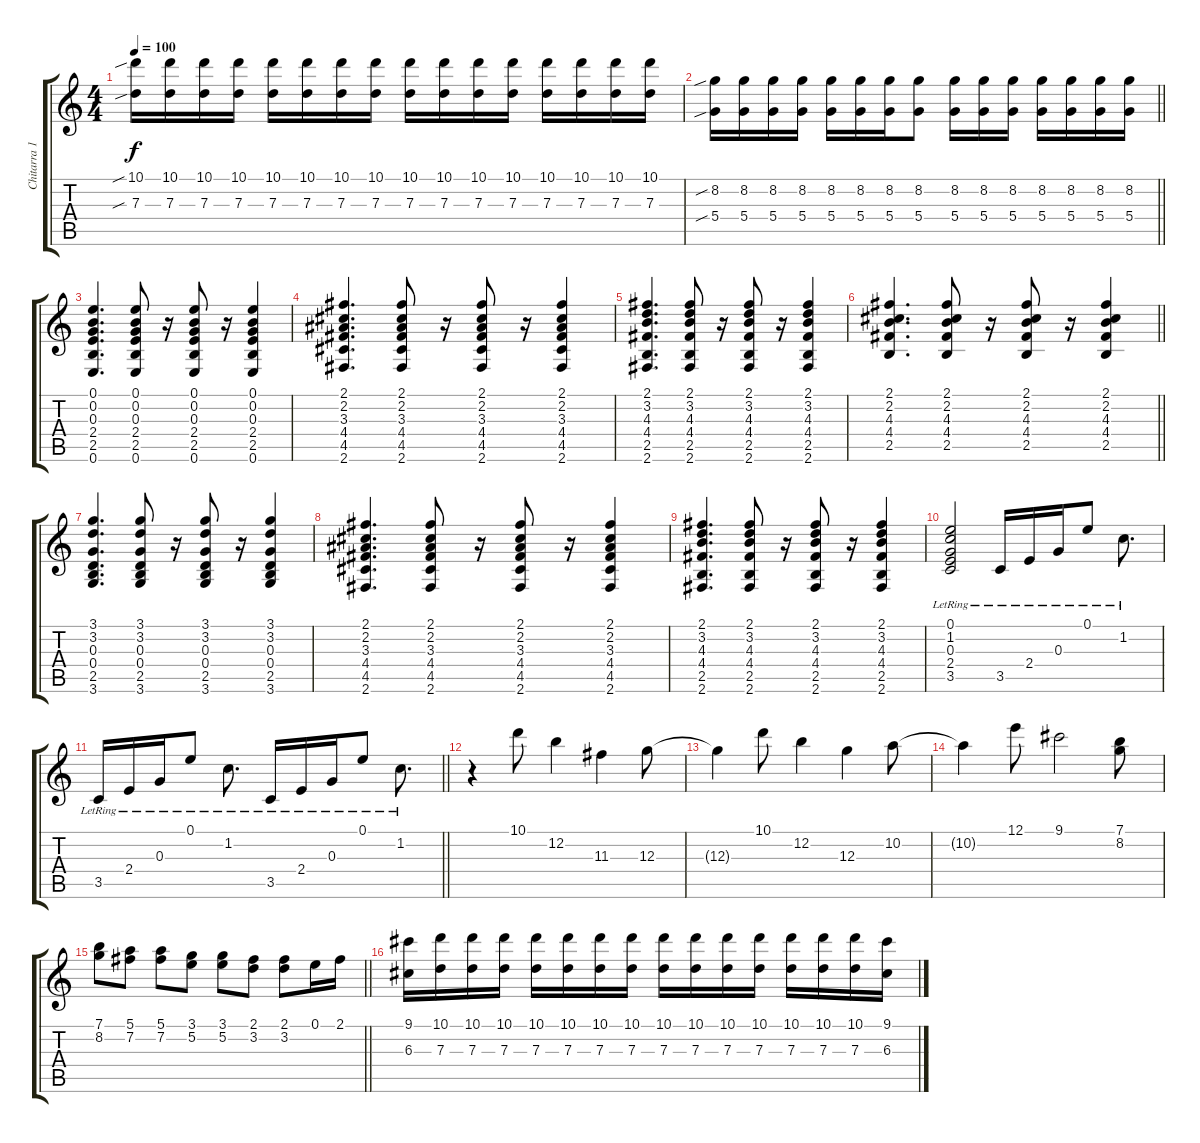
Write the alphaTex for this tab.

\track ("Chitarra 1" "Chitarra 1") {instrument electricguitarjazz}
\staff {score tabs}
\tuning (E4 B3 G3 D3 A2 E2) {hide}
\ts (4 4)
\tempo 100
\clef g2
\ks c
(10.1{sib} 7.3{sib}).16{dy f} (10.1 7.3).16 (10.1 7.3).16 (10.1 7.3).16 (10.1 7.3).16 (10.1 7.3).16 (10.1 7.3).16 (10.1 7.3).16 (10.1 7.3).16 (10.1 7.3).16 (10.1 7.3).16 (10.1 7.3).16 (10.1 7.3).16 (10.1 7.3).16 (10.1 7.3).16 (10.1 7.3).16 |
\barLineRight lightlight
(8.2{sib} 5.4{sib}).16 (8.2 5.4).16 (8.2 5.4).16 (8.2 5.4).16 (8.2 5.4).16 (8.2 5.4).16 (8.2 5.4).16 (8.2 5.4).8 (8.2 5.4).16 (8.2 5.4).16 (8.2 5.4).16 (8.2 5.4).16 (8.2 5.4).16 (8.2 5.4).16 (8.2 5.4).16 |
(0.1 0.2 0.3 2.4 2.5 0.6).4{d} (0.1 0.2 0.3 2.4 2.5 0.6).8 r.16 (0.1 0.2 0.3 2.4 2.5 0.6).8 r.16 (0.1 0.2 0.3 2.4 2.5 0.6).4 |
(2.1 2.2 3.3 4.4 4.5 2.6).4{d} (2.1 2.2 3.3 4.4 4.5 2.6).8 r.16 (2.1 2.2 3.3 4.4 4.5 2.6).8 r.16 (2.1 2.2 3.3 4.4 4.5 2.6).4 |
(2.1 3.2 4.3 4.4 2.5 2.6).4{d} (2.1 3.2 4.3 4.4 2.5 2.6).8 r.16 (2.1 3.2 4.3 4.4 2.5 2.6).8 r.16 (2.1 3.2 4.3 4.4 2.5 2.6).4 |
\barLineRight lightlight
(2.1 2.2 4.3 4.4 2.5).4{d} (2.1 2.2 4.3 4.4 2.5).8 r.16 (2.1 2.2 4.3 4.4 2.5).8 r.16 (2.1 2.2 4.3 4.4 2.5).4 |
(3.1 3.2 0.3 0.4 2.5 3.6).4{d} (3.1 3.2 0.3 0.4 2.5 3.6).8 r.16 (3.1 3.2 0.3 0.4 2.5 3.6).8 r.16 (3.1 3.2 0.3 0.4 2.5 3.6).4 |
(2.1 2.2 3.3 4.4 4.5 2.6).4{d} (2.1 2.2 3.3 4.4 4.5 2.6).8 r.16 (2.1 2.2 3.3 4.4 4.5 2.6).8 r.16 (2.1 2.2 3.3 4.4 4.5 2.6).4 |
(2.1 3.2 4.3 4.4 2.5 2.6).4{d} (2.1 3.2 4.3 4.4 2.5 2.6).8 r.16 (2.1 3.2 4.3 4.4 2.5 2.6).8 r.16 (2.1 3.2 4.3 4.4 2.5 2.6).4 |
(0.1{lr} 1.2{lr} 0.3{lr} 2.4{lr} 3.5{lr}).2 3.5{lr}.16{volume 16 instrument electricguitarclean} 2.4{lr}.16 0.3{lr}.16 0.1{lr}.8 1.2{lr}.8{d} |
\barLineRight lightlight
3.5{lr}.16 2.4{lr}.16 0.3{lr}.16 0.1{lr}.8 1.2{lr}.8{d} 3.5{lr}.16 2.4{lr}.16 0.3{lr}.16 0.1{lr}.8 1.2{lr}.8{d} |
r.4{volume 16 instrument electricguitarjazz} 10.1.8 12.2.4 11.3.4 12.3.8 |
12.3{t}.4 10.1.8 12.2.4 12.3.4 10.2.8 |
10.2{t}.4 12.1.8 9.1.2 (7.1 8.2).8 |
\barLineRight lightlight
(7.1 8.2).8 (5.1 7.2).8 (5.1 7.2).8 (3.1 5.2).8 (3.1 5.2).8 (2.1 3.2).8 (2.1 3.2).8 0.1.16 2.1.16 |
(9.1 6.3).16 (10.1 7.3).16 (10.1 7.3).16 (10.1 7.3).16 (10.1 7.3).16 (10.1 7.3).16 (10.1 7.3).16 (10.1 7.3).16 (10.1 7.3).16 (10.1 7.3).16 (10.1 7.3).16 (10.1 7.3).16 (10.1 7.3).16 (10.1 7.3).16 (10.1 7.3).16 (9.1 6.3).16
